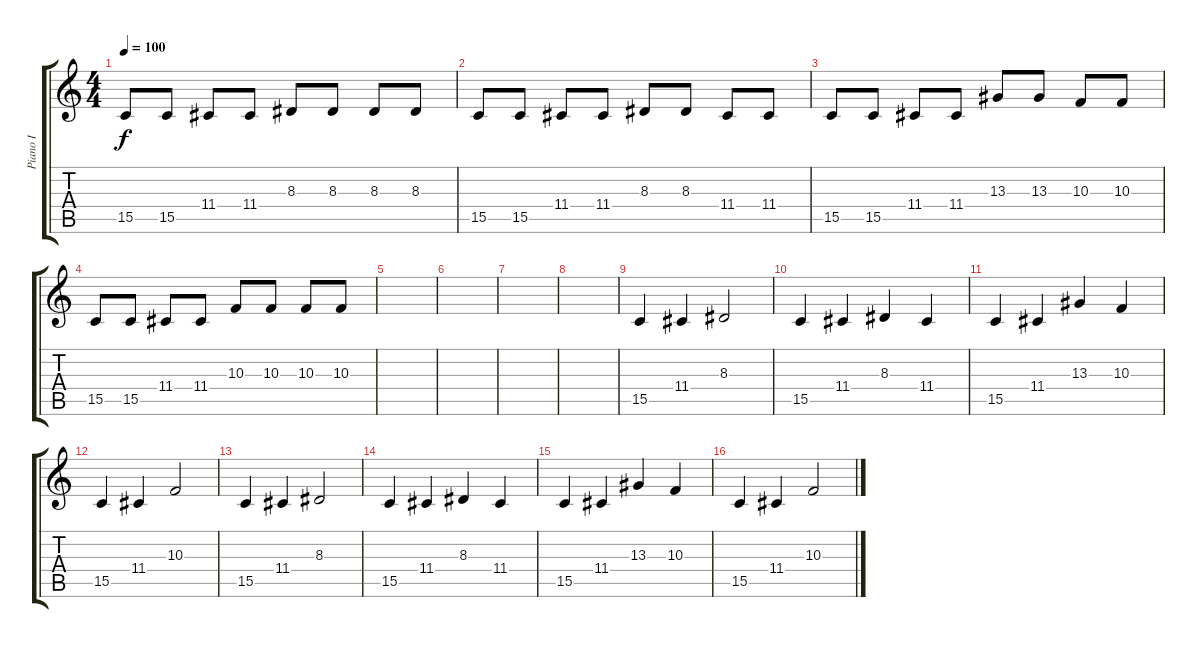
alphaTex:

\track ("Piano I" "Piano I") {instrument acousticgrandpiano}
\staff {score tabs}
\tuning (E4 B3 G3 D3 A2 E2) {hide}
\ts (4 4)
\tempo 100
\clef g2
\ks c
15.5.8{dy f} 15.5.8 11.4.8 11.4.8 8.3.8 8.3.8 8.3.8 8.3.8 |
15.5.8 15.5.8 11.4.8 11.4.8 8.3.8 8.3.8 11.4.8 11.4.8 |
15.5.8 15.5.8 11.4.8 11.4.8 13.3.8 13.3.8 10.3.8 10.3.8 |
15.5.8 15.5.8 11.4.8 11.4.8 10.3.8 10.3.8 10.3.8 10.3.8 |
|
|
|
|
15.5.4 11.4.4 8.3.2 |
15.5.4 11.4.4 8.3.4 11.4.4 |
15.5.4 11.4.4 13.3.4 10.3.4 |
15.5.4 11.4.4 10.3.2 |
15.5.4 11.4.4 8.3.2 |
15.5.4 11.4.4 8.3.4 11.4.4 |
15.5.4 11.4.4 13.3.4 10.3.4 |
15.5.4 11.4.4 10.3.2
